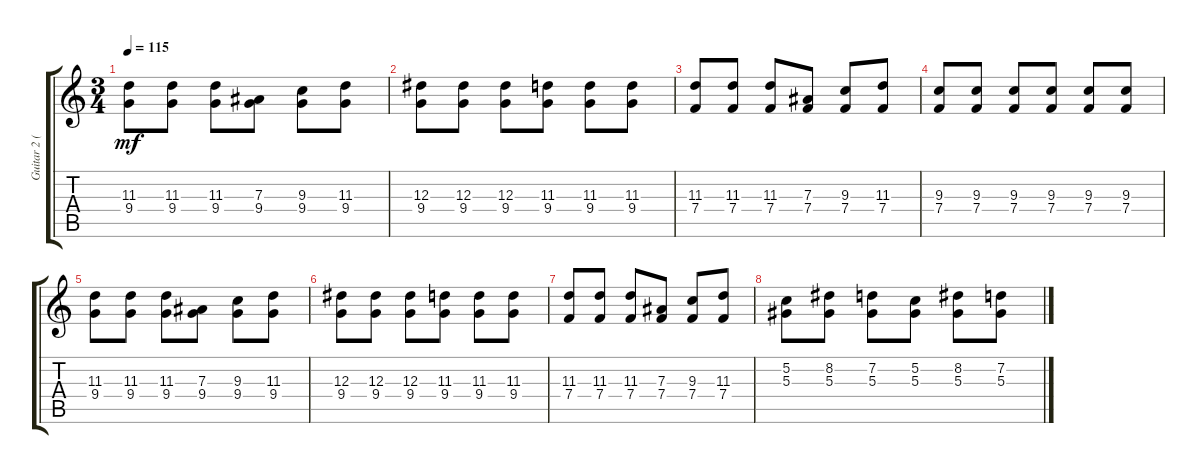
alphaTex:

\track ("Guitar 2 (Lead)" "Guitar 2 (") {instrument distortionguitar}
\staff {score tabs}
\tuning (C4 G3 Eb3 Bb2 F2 C2) {hide}
\ts (3 4)
\tempo 115
\clef g2
\ks c
(11.3 9.4).8{dy mf} (11.3 9.4).8 (11.3 9.4).8 (7.3 9.4).8 (9.3 9.4).8 (11.3 9.4).8 |
(12.3 9.4).8 (12.3 9.4).8 (12.3 9.4).8 (11.3 9.4).8 (11.3 9.4).8 (11.3 9.4).8 |
(11.3 7.4).8 (11.3 7.4).8 (11.3 7.4).8 (7.3 7.4).8 (9.3 7.4).8 (11.3 7.4).8 |
(9.3 7.4).8 (9.3 7.4).8 (9.3 7.4).8 (9.3 7.4).8 (9.3 7.4).8 (9.3 7.4).8 |
(11.3 9.4).8 (11.3 9.4).8 (11.3 9.4).8 (7.3 9.4).8 (9.3 9.4).8 (11.3 9.4).8 |
(12.3 9.4).8 (12.3 9.4).8 (12.3 9.4).8 (11.3 9.4).8 (11.3 9.4).8 (11.3 9.4).8 |
(11.3 7.4).8 (11.3 7.4).8 (11.3 7.4).8 (7.3 7.4).8 (9.3 7.4).8 (11.3 7.4).8 |
(5.2 5.3).8 (8.2 5.3).8 (7.2 5.3).8 (5.2 5.3).8 (8.2 5.3).8 (7.2 5.3).8
